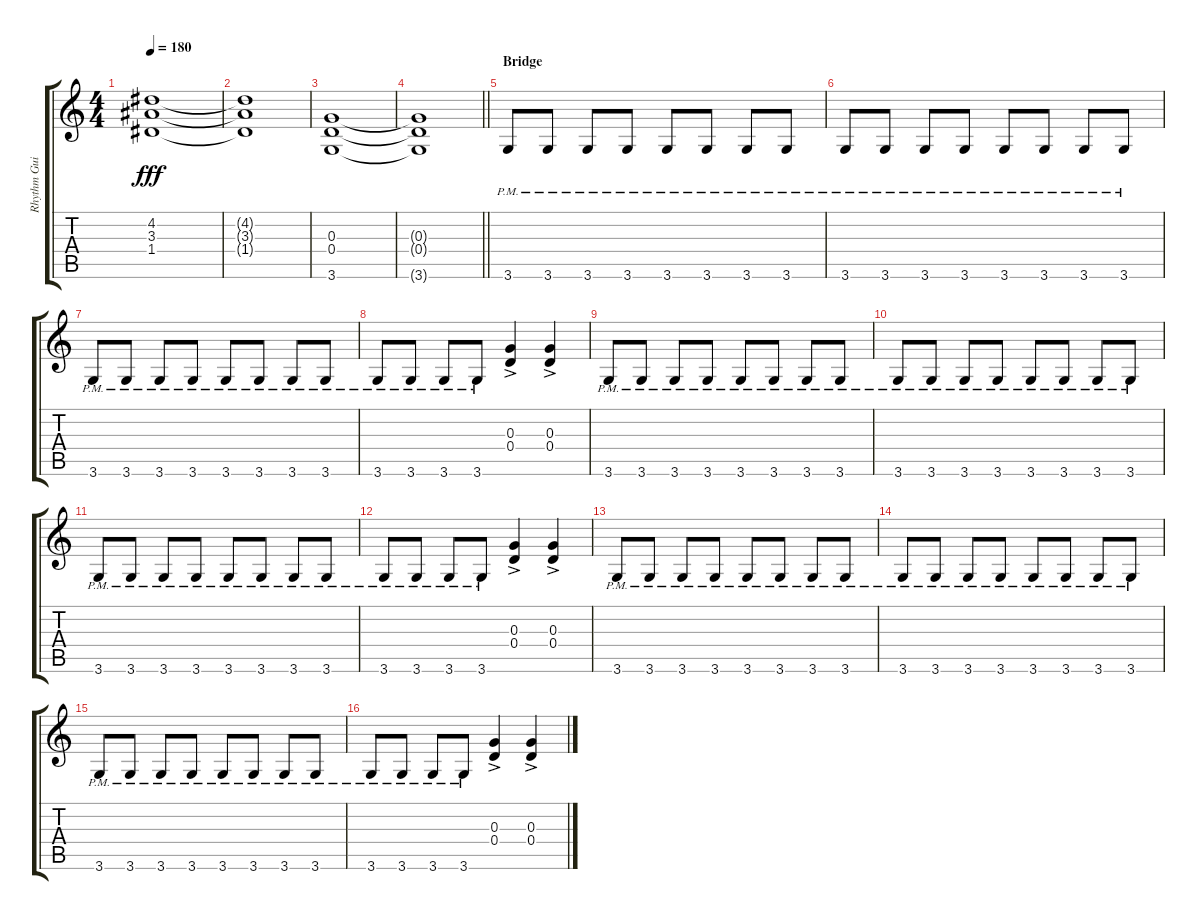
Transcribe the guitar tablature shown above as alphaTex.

\track ("Rhythm Guitar" "Rhythm Gui") {instrument overdrivenguitar}
\staff {score tabs}
\tuning (E4 B3 G3 D3 A2 E2) {hide}
\ts (4 4)
\tempo 180
\clef g2
\ks c
(4.2 3.3 1.4).1{dy fff} |
(4.2{t} 3.3{t} 1.4{t}).1 |
(0.3 0.4 3.6).1 |
\barLineRight lightlight
(0.3{t} 0.4{t} 3.6{t}).1 |
\section ("" "Bridge")
3.6{pm}.8 3.6{pm}.8 3.6{pm}.8 3.6{pm}.8 3.6{pm}.8 3.6{pm}.8 3.6{pm}.8 3.6{pm}.8 |
3.6{pm}.8 3.6{pm}.8 3.6{pm}.8 3.6{pm}.8 3.6{pm}.8 3.6{pm}.8 3.6{pm}.8 3.6{pm}.8 |
3.6{pm}.8 3.6{pm}.8 3.6{pm}.8 3.6{pm}.8 3.6{pm}.8 3.6{pm}.8 3.6{pm}.8 3.6{pm}.8 |
3.6{pm}.8 3.6{pm}.8 3.6{pm}.8 3.6{pm}.8 (0.3{ac} 0.4{ac}).4 (0.3{ac} 0.4{ac}).4 |
3.6{pm}.8 3.6{pm}.8 3.6{pm}.8 3.6{pm}.8 3.6{pm}.8 3.6{pm}.8 3.6{pm}.8 3.6{pm}.8 |
3.6{pm}.8 3.6{pm}.8 3.6{pm}.8 3.6{pm}.8 3.6{pm}.8 3.6{pm}.8 3.6{pm}.8 3.6{pm}.8 |
3.6{pm}.8 3.6{pm}.8 3.6{pm}.8 3.6{pm}.8 3.6{pm}.8 3.6{pm}.8 3.6{pm}.8 3.6{pm}.8 |
3.6{pm}.8 3.6{pm}.8 3.6{pm}.8 3.6{pm}.8 (0.3{ac} 0.4{ac}).4 (0.3{ac} 0.4{ac}).4 |
3.6{pm}.8 3.6{pm}.8 3.6{pm}.8 3.6{pm}.8 3.6{pm}.8 3.6{pm}.8 3.6{pm}.8 3.6{pm}.8 |
3.6{pm}.8 3.6{pm}.8 3.6{pm}.8 3.6{pm}.8 3.6{pm}.8 3.6{pm}.8 3.6{pm}.8 3.6{pm}.8 |
3.6{pm}.8 3.6{pm}.8 3.6{pm}.8 3.6{pm}.8 3.6{pm}.8 3.6{pm}.8 3.6{pm}.8 3.6{pm}.8 |
3.6{pm}.8 3.6{pm}.8 3.6{pm}.8 3.6{pm}.8 (0.3{ac} 0.4{ac}).4 (0.3{ac} 0.4{ac}).4
